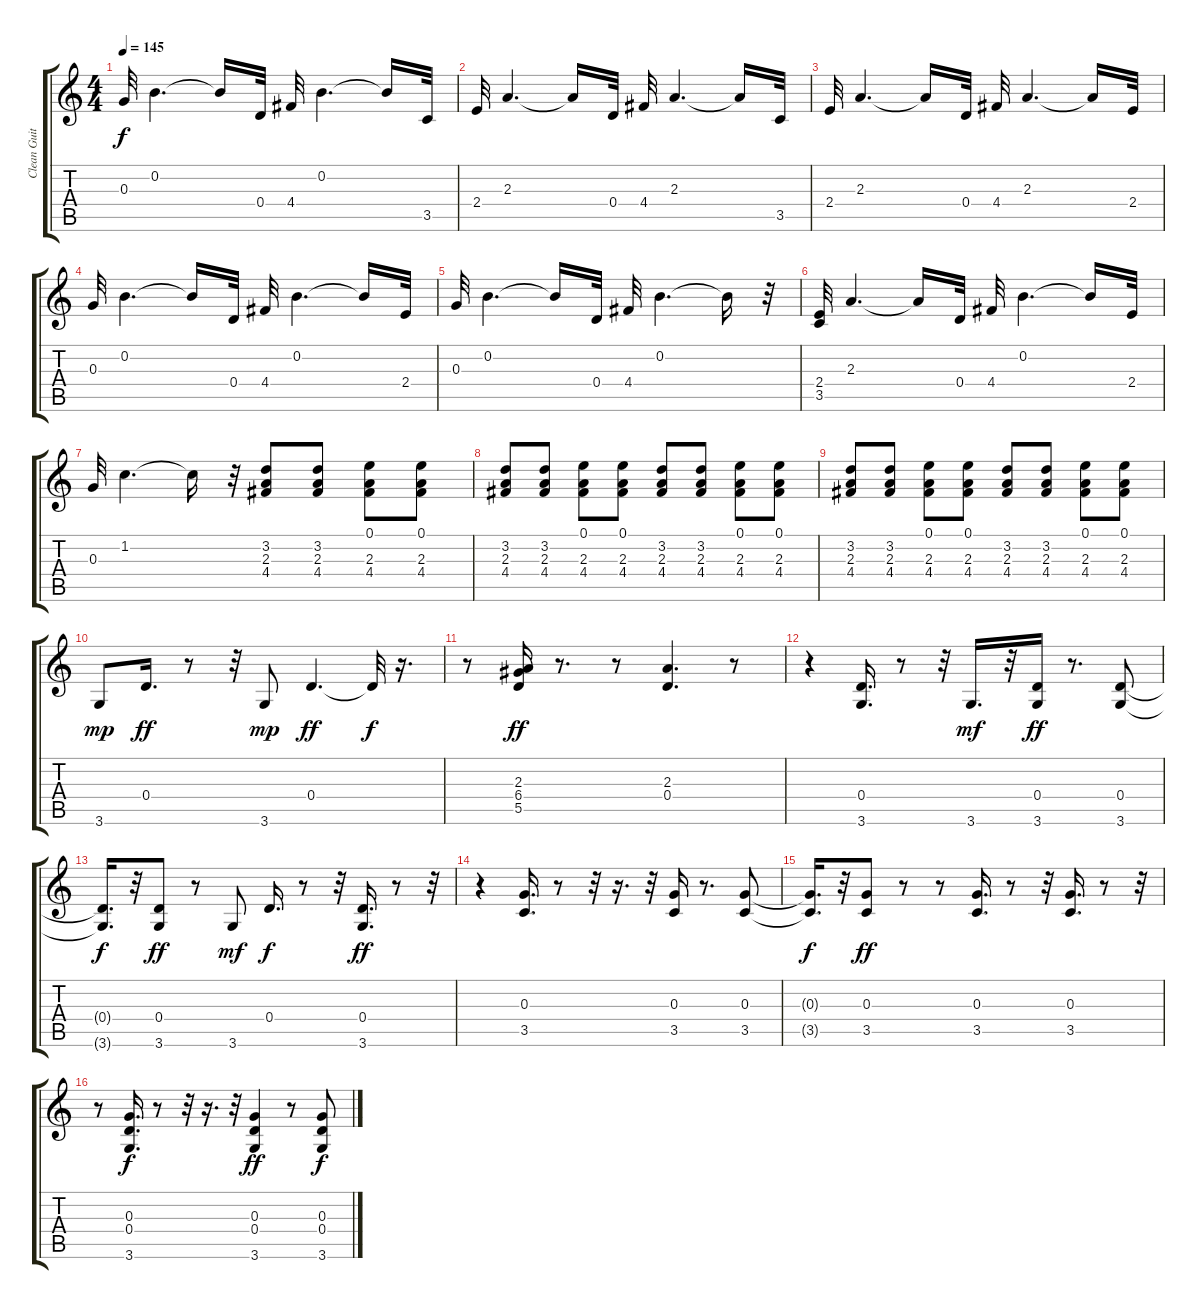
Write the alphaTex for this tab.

\track ("Clean Guitar" "Clean Guit") {instrument electricguitarclean}
\staff {score tabs}
\tuning (E4 B3 G3 D3 A2 E2) {hide}
\ts (4 4)
\tempo 145
\clef g2
\ks c
0.3.32{dy f} 0.2.4{d} 0.2{t}.16 0.4.32 4.4.32 0.2.4{d} 0.2{t}.16 3.5.32 |
2.4.32 2.3.4{d} 2.3{t}.16 0.4.32 4.4.32 2.3.4{d} 2.3{t}.16 3.5.32 |
2.4.32 2.3.4{d} 2.3{t}.16 0.4.32 4.4.32 2.3.4{d} 2.3{t}.16 2.4.32 |
0.3.32 0.2.4{d} 0.2{t}.16 0.4.32 4.4.32 0.2.4{d} 0.2{t}.16 2.4.32 |
0.3.32 0.2.4{d} 0.2{t}.16 0.4.32 4.4.32 0.2.4{d} 0.2{t}.16 r.32 |
(2.4 3.5).32 2.3.4{d} 2.3{t}.16 0.4.32 4.4.32 0.2.4{d} 0.2{t}.16 2.4.32 |
0.3.32 1.2.4{d} 1.2{t}.16 r.32 (3.2 2.3 4.4).8 (3.2 2.3 4.4).8 (0.1 2.3 4.4).8 (0.1 2.3 4.4).8 |
(3.2 2.3 4.4).8 (3.2 2.3 4.4).8 (0.1 2.3 4.4).8 (0.1 2.3 4.4).8 (3.2 2.3 4.4).8 (3.2 2.3 4.4).8 (0.1 2.3 4.4).8 (0.1 2.3 4.4).8 |
(3.2 2.3 4.4).8 (3.2 2.3 4.4).8 (0.1 2.3 4.4).8 (0.1 2.3 4.4).8 (3.2 2.3 4.4).8 (3.2 2.3 4.4).8 (0.1 2.3 4.4).8 (0.1 2.3 4.4).8 |
3.6.8{dy mp} 0.4.16{d dy ff} r.8 r.32 3.6.8{dy mp} 0.4.4{d dy ff} 0.4{t}.32{dy f} r.16{d} |
r.8 (2.3 6.4 5.5).16{dy ff} r.8{d} r.8 (2.3 0.4).4{d} r.8 |
r.4 (0.4 3.6).16{d} r.8 r.32 3.6.16{d dy mf} r.32 (0.4 3.6).16{dy ff} r.8{d} (0.4 3.6).8 |
(0.4{t} 3.6{t}).16{d dy f} r.32 (0.4 3.6).8{dy ff} r.8 3.6.8{dy mf} 0.4.16{d dy f} r.8 r.32 (0.4 3.6).16{d dy ff} r.8 r.32 |
r.4 (0.3 3.5).16{d} r.8 r.32 r.16{d} r.32 (0.3 3.5).16 r.8{d} (0.3 3.5).8 |
(0.3{t} 3.5{t}).16{d dy f} r.32 (0.3 3.5).8{dy ff} r.8 r.8 (0.3 3.5).16{d} r.8 r.32 (0.3 3.5).16{d} r.8 r.32 |
r.8 (0.3 0.4 3.6).16{d dy f} r.8 r.32 r.16{d} r.32 (0.3 0.4 3.6).4{dy ff} r.8 (0.3 0.4 3.6).8{dy f}
